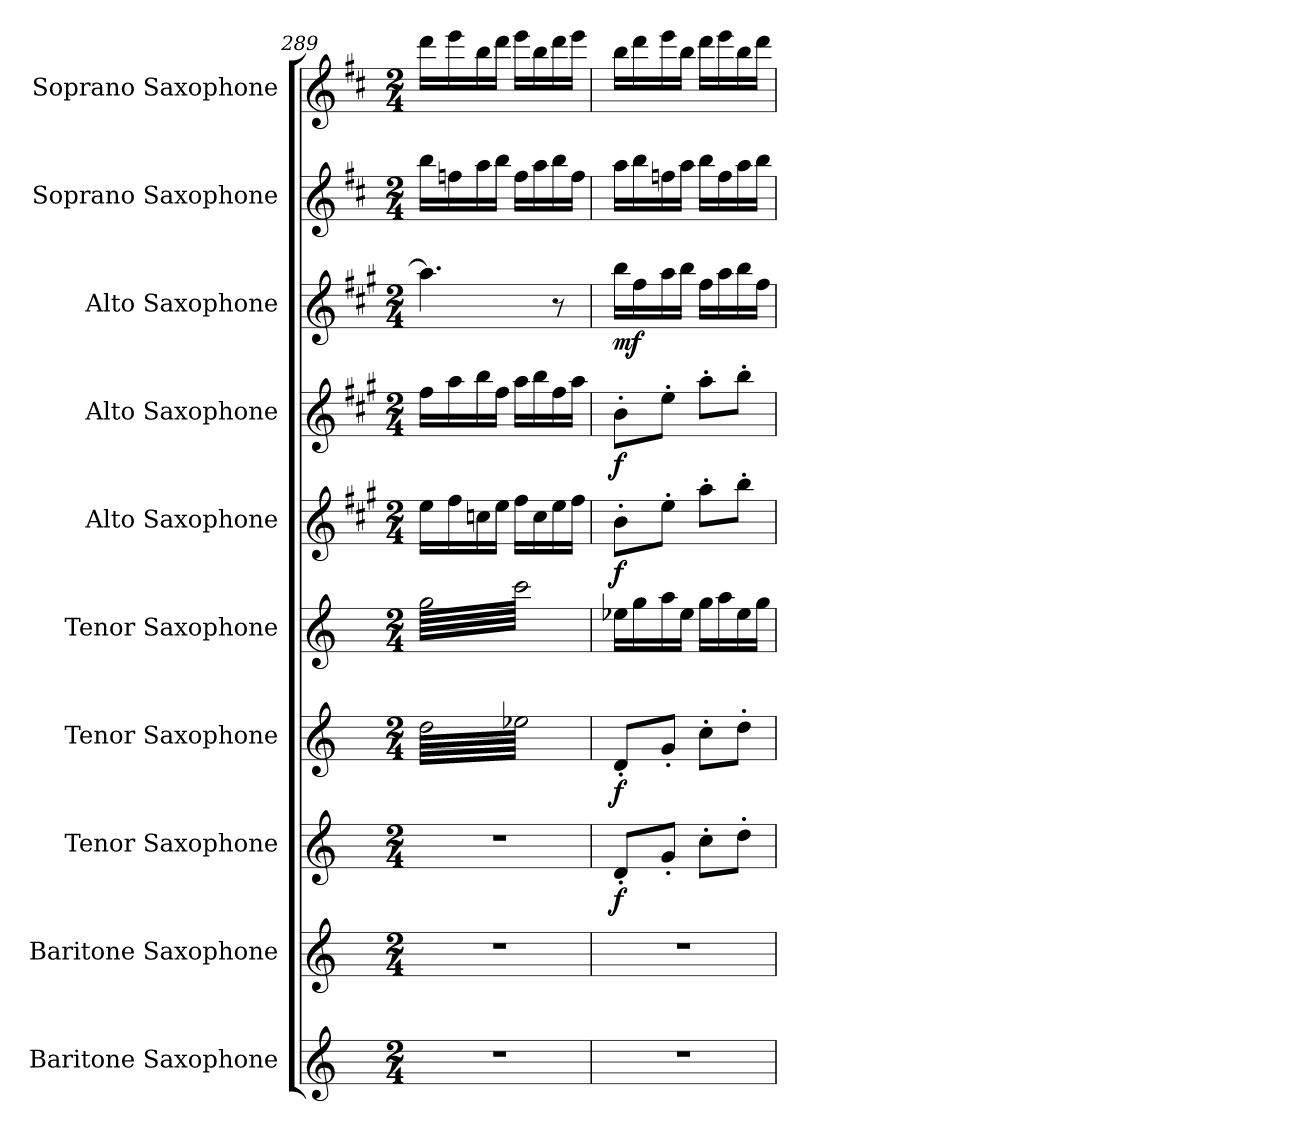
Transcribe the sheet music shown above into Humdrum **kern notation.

**kern	**kern	**kern	**dynam	**kern	**dynam	**kern	**kern	**dynam	**kern	**dynam	**kern	**dynam	**kern	**kern
*part10	*part9	*part8	*part8	*part7	*part7	*part6	*part5	*part5	*part4	*part4	*part3	*part3	*part2	*part1
*staff10	*staff9	*staff8	*staff8	*staff7	*staff7	*staff6	*staff5	*staff5	*staff4	*staff4	*staff3	*staff3	*staff2	*staff1
*I"Baritone Saxophone	*I"Baritone Saxophone	*I"Tenor Saxophone	*	*I"Tenor Saxophone	*	*I"Tenor Saxophone	*I"Alto Saxophone	*	*I"Alto Saxophone	*	*I"Alto Saxophone	*	*I"Soprano Saxophone	*I"Soprano Saxophone
*I'Bar. Sax.	*I'Bar. Sax.	*I'T. Sax.	*	*I'T. Sax.	*	*I'T. Sax.	*I'A. Sax.	*	*I'A. Sax.	*	*I'A. Sax.	*	*I'S. Sax.	*I'S. Sax.
!!LO:PB:g=z
*clefG2	*clefG2	*clefG2	*	*clefG2	*	*clefG2	*clefG2	*	*clefG2	*	*clefG2	*	*clefG2	*clefG2
*ITrd12c21	*ITrd12c21	*ITrd8c14	*	*ITrd8c14	*	*ITrd8c14	*ITrd5c9	*	*ITrd5c9	*	*ITrd5c9	*	*ITrd1c2	*ITrd1c2
*k[]	*k[]	*k[]	*	*k[]	*	*k[]	*k[]	*	*k[]	*	*k[]	*	*k[]	*k[]
*M2/4	*M2/4	*M2/4	*	*M2/4	*	*M2/4	*M2/4	*	*M2/4	*	*M2/4	*	*M2/4	*M2/4
=289	=289	=289	=289	=289	=289	=289	=289	=289	=289	=289	=289	=289	=289	=289
*	*	*	*	*tremolo	*	*	*	*	*	*	*	*	*	*
*	*	*	*	*	*	*tremolo	*	*	*	*	*	*	*	*
2r	2r	2r	.	64d\LLLL	.	64g\LLLL	16g\LL	.	16a\LL	.	4.cc\]	.	16aa\LL	16ccc\LL
.	.	.	.	64e-X\	.	64cc\	.	.	.	.	.	.	.	.
.	.	.	.	64d\	.	64g\	.	.	.	.	.	.	.	.
.	.	.	.	64e-X\	.	64cc\	.	.	.	.	.	.	.	.
.	.	.	.	64d\	.	64g\	16a\	.	16cc\	.	.	.	16ee-X\	16ddd\
.	.	.	.	64e-X\	.	64cc\	.	.	.	.	.	.	.	.
.	.	.	.	64d\	.	64g\	.	.	.	.	.	.	.	.
.	.	.	.	64e-X\	.	64cc\	.	.	.	.	.	.	.	.
.	.	.	.	64d\	.	64g\	16e-X\	.	16dd\	.	.	.	16gg\	16aa\
.	.	.	.	64e-X\	.	64cc\	.	.	.	.	.	.	.	.
.	.	.	.	64d\	.	64g\	.	.	.	.	.	.	.	.
.	.	.	.	64e-X\	.	64cc\	.	.	.	.	.	.	.	.
.	.	.	.	64d\	.	64g\	16g\JJ	.	16a\JJ	.	.	.	16aa\JJ	16ccc\JJ
.	.	.	.	64e-X\	.	64cc\	.	.	.	.	.	.	.	.
.	.	.	.	64d\	.	64g\	.	.	.	.	.	.	.	.
.	.	.	.	64e-X\	.	64cc\	.	.	.	.	.	.	.	.
.	.	.	.	64d\	.	64g\	16a\LL	.	16cc\LL	.	.	.	16ee-\LL	16ddd\LL
.	.	.	.	64e-X\	.	64cc\	.	.	.	.	.	.	.	.
.	.	.	.	64d\	.	64g\	.	.	.	.	.	.	.	.
.	.	.	.	64e-X\	.	64cc\	.	.	.	.	.	.	.	.
.	.	.	.	64d\	.	64g\	16e-\	.	16dd\	.	.	.	16gg\	16aa\
.	.	.	.	64e-X\	.	64cc\	.	.	.	.	.	.	.	.
.	.	.	.	64d\	.	64g\	.	.	.	.	.	.	.	.
.	.	.	.	64e-X\	.	64cc\	.	.	.	.	.	.	.	.
.	.	.	.	64d\	.	64g\	16g\	.	16a\	.	8r	.	16aa\	16ccc\
.	.	.	.	64e-X\	.	64cc\	.	.	.	.	.	.	.	.
.	.	.	.	64d\	.	64g\	.	.	.	.	.	.	.	.
.	.	.	.	64e-X\	.	64cc\	.	.	.	.	.	.	.	.
.	.	.	.	64d\	.	64g\	16a\JJ	.	16cc\JJ	.	.	.	16ee-\JJ	16ddd\JJ
.	.	.	.	64e-X\	.	64cc\	.	.	.	.	.	.	.	.
.	.	.	.	64d\	.	64g\	.	.	.	.	.	.	.	.
.	.	.	.	64e-X\JJJJ	.	64cc\JJJJ	.	.	.	.	.	.	.	.
*	*	*	*	*	*	*Xtremolo	*	*	*	*	*	*	*	*
*	*	*	*	*Xtremolo	*	*	*	*	*	*	*	*	*	*
=290	=290	=290	=290	=290	=290	=290	=290	=290	=290	=290	=290	=290	=290	=290
!	!	!	!LO:DY:b	!	!LO:DY:b	!	!	!LO:DY:b	!	!LO:DY:b	!	!LO:DY:b	!	!
2r	2r	8D'/L	f	8D'/L	f	16e-X\LL	8d'\L	f	8d'\L	f	16dd\LL	mf	16gg\LL	16aa\LL
.	.	.	.	.	.	.	.	.	.	.	.	.	.	.
.	.	.	.	.	.	.	.	.	.	.	.	.	.	.
.	.	.	.	.	.	.	.	.	.	.	.	.	.	.
.	.	.	.	.	.	16g\	.	.	.	.	16a\	.	16aa\	16ccc\
.	.	.	.	.	.	.	.	.	.	.	.	.	.	.
.	.	.	.	.	.	.	.	.	.	.	.	.	.	.
.	.	.	.	.	.	.	.	.	.	.	.	.	.	.
.	.	8G'/J	.	8G'/J	.	16a\	8g'\J	.	8g'\J	.	16cc\	.	16ee-X\	16ddd\
.	.	.	.	.	.	.	.	.	.	.	.	.	.	.
.	.	.	.	.	.	.	.	.	.	.	.	.	.	.
.	.	.	.	.	.	.	.	.	.	.	.	.	.	.
.	.	.	.	.	.	16e-\JJ	.	.	.	.	16dd\JJ	.	16gg\JJ	16aa\JJ
.	.	.	.	.	.	.	.	.	.	.	.	.	.	.
.	.	.	.	.	.	.	.	.	.	.	.	.	.	.
.	.	.	.	.	.	.	.	.	.	.	.	.	.	.
.	.	8c'\L	.	8c'\L	.	16g\LL	8cc'\L	.	8cc'\L	.	16a\LL	.	16aa\LL	16ccc\LL
.	.	.	.	.	.	16a\	.	.	.	.	16cc\	.	16ee-\	16ddd\
.	.	8d'\J	.	8d'\J	.	16e-\	8dd'\J	.	8dd'\J	.	16dd\	.	16gg\	16aa\
.	.	.	.	.	.	16g\JJ	.	.	.	.	16a\JJ	.	16aa\JJ	16ccc\JJ
=	=	=	=	=	=	=	=	=	=	=	=	=	=	=
*-	*-	*-	*-	*-	*-	*-	*-	*-	*-	*-	*-	*-	*-	*-
